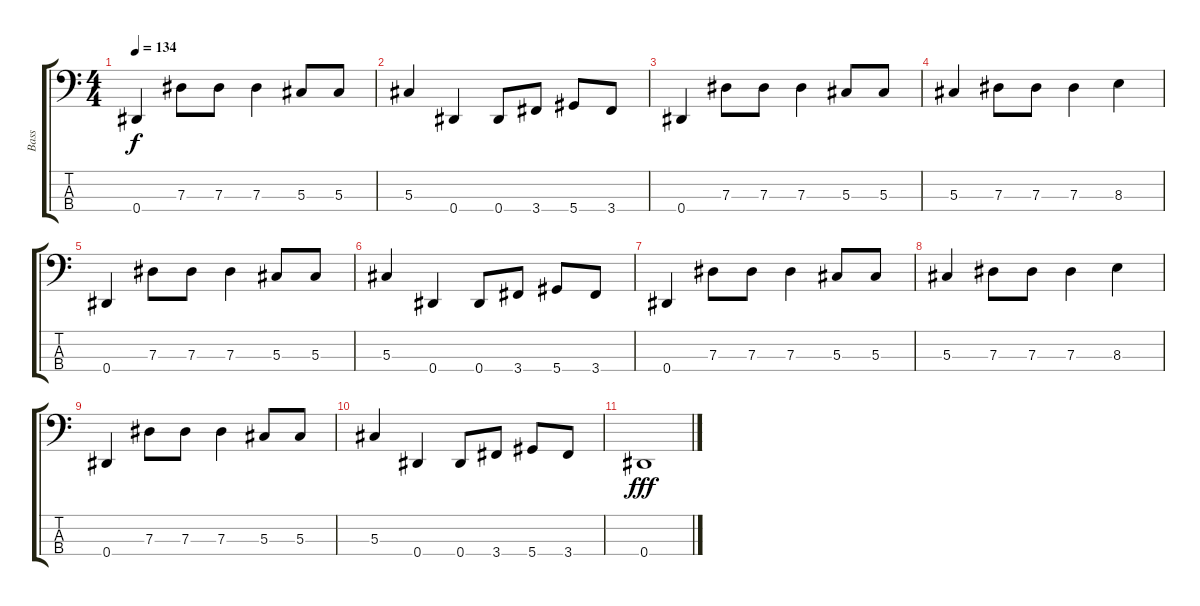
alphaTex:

\track ("Bass" "Bass") {instrument electricbasspick}
\staff {score tabs}
\tuning (Gb2 Db2 Ab1 Eb1) {hide}
\ts (4 4)
\tempo 134
\clef f4
\ks c
0.4.4{dy f} 7.3.8 7.3.8 7.3.4 5.3.8 5.3.8 |
5.3.4 0.4.4 0.4.8 3.4.8 5.4.8 3.4.8 |
0.4.4 7.3.8 7.3.8 7.3.4 5.3.8 5.3.8 |
5.3.4 7.3.8 7.3.8 7.3.4 8.3.4 |
0.4.4 7.3.8 7.3.8 7.3.4 5.3.8 5.3.8 |
5.3.4 0.4.4 0.4.8 3.4.8 5.4.8 3.4.8 |
0.4.4 7.3.8 7.3.8 7.3.4 5.3.8 5.3.8 |
5.3.4 7.3.8 7.3.8 7.3.4 8.3.4 |
0.4.4 7.3.8 7.3.8 7.3.4 5.3.8 5.3.8 |
5.3.4 0.4.4 0.4.8 3.4.8 5.4.8 3.4.8 |
0.4.1{dy fff}
